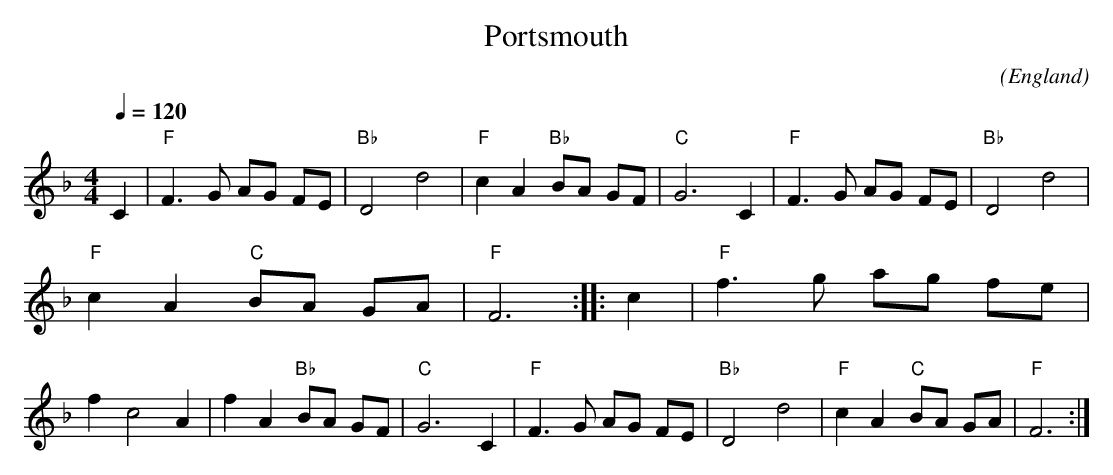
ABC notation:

X:1
T:Portsmouth     %Tune name
C:     %Tune composer
Q:1/4=120     %Tempo
|:
O:England
M:4/4     %Meter
L:1/8     %
K:F             %transposed from G
C2 |"F"F3 G AG FE |"Bb"D4 d4 |"F"c2 A2 "Bb"BA GF |"C"G6 C2 |"F"F3 G AG FE |"Bb"D4 d4 |
"F"c2 A2 "C"BA GA |"F"F6 ::c2 |"F"f3 g ag fe |
f2 c4 A2 |f2 A2 "Bb"BA GF |"C"G6 C2 |"F"F3 G AG FE |"Bb"D4 d4 |"F"c2 A2 "C"BA GA |"F"F6 :|
